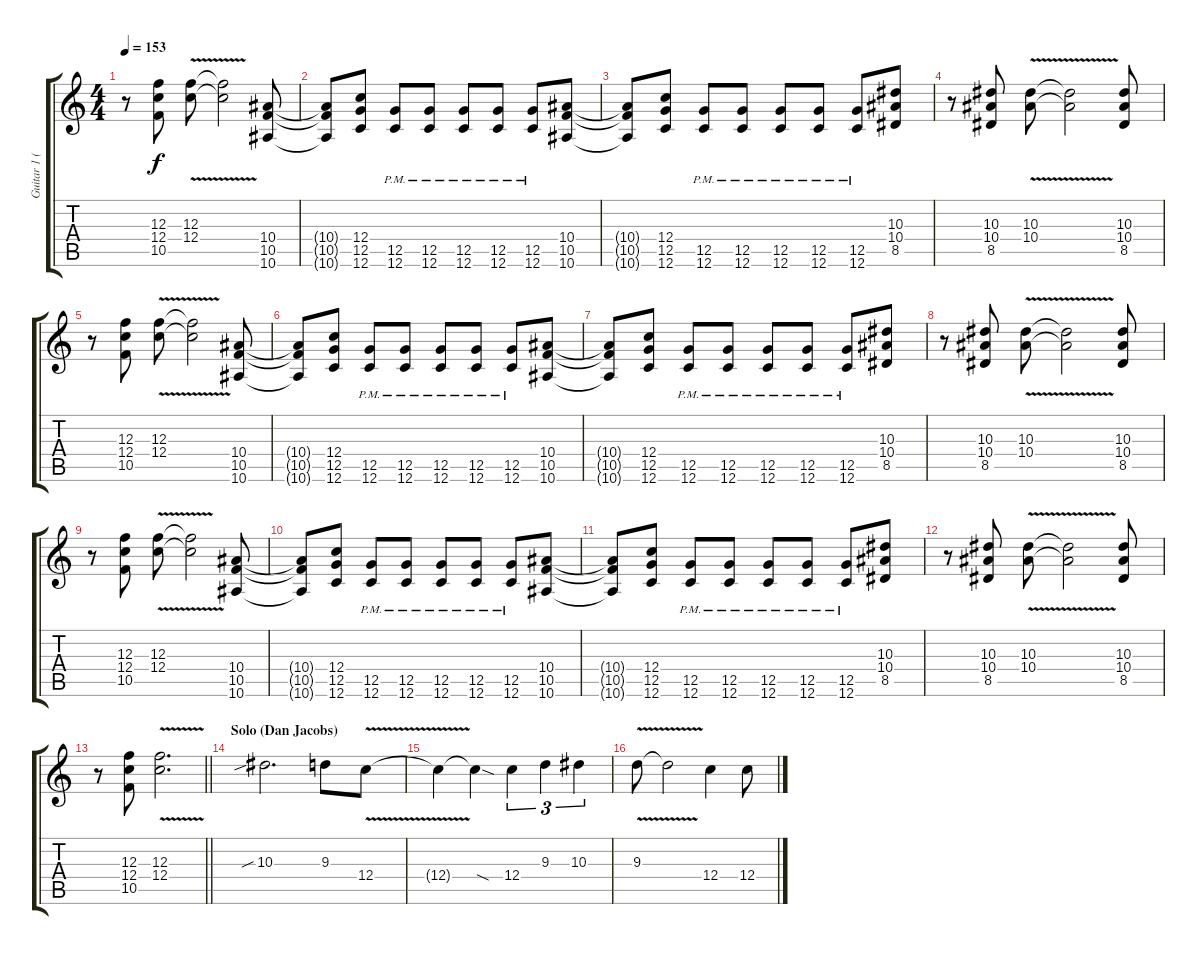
\track ("Guitar 1 (Dan Jacobs)" "Guitar 1 (") {instrument distortionguitar}
\staff {score tabs}
\tuning (D4 A3 F3 C3 G2 C2) {hide}
\ts (4 4)
\tempo 153
\clef g2
\ks c
r.8{dy f} (12.3 12.4 10.5).8 (12.3{v} 12.4{v}).8 (12.3{t} 12.4{t}).2 (10.4 10.5 10.6).8 |
(10.4{t} 10.5{t} 10.6{t}).8 (12.4 12.5 12.6).8 (12.5{pm} 12.6{pm}).8 (12.5{pm} 12.6{pm}).8 (12.5{pm} 12.6{pm}).8 (12.5{pm} 12.6{pm}).8 (12.5{pm} 12.6{pm}).8 (10.4 10.5 10.6).8 |
(10.4{t} 10.5{t} 10.6{t}).8 (12.4 12.5 12.6).8 (12.5{pm} 12.6{pm}).8 (12.5{pm} 12.6{pm}).8 (12.5{pm} 12.6{pm}).8 (12.5{pm} 12.6{pm}).8 (12.5{pm} 12.6{pm}).8 (10.3 10.4 8.5).8 |
r.8 (10.3 10.4 8.5).8 (10.3{v} 10.4{v}).8 (10.3{t} 10.4{t}).2 (10.3 10.4 8.5).8 |
r.8 (12.3 12.4 10.5).8 (12.3{v} 12.4{v}).8 (12.3{t} 12.4{t}).2 (10.4 10.5 10.6).8 |
(10.4{t} 10.5{t} 10.6{t}).8 (12.4 12.5 12.6).8 (12.5{pm} 12.6{pm}).8 (12.5{pm} 12.6{pm}).8 (12.5{pm} 12.6{pm}).8 (12.5{pm} 12.6{pm}).8 (12.5{pm} 12.6{pm}).8 (10.4 10.5 10.6).8 |
(10.4{t} 10.5{t} 10.6{t}).8 (12.4 12.5 12.6).8 (12.5{pm} 12.6{pm}).8 (12.5{pm} 12.6{pm}).8 (12.5{pm} 12.6{pm}).8 (12.5{pm} 12.6{pm}).8 (12.5{pm} 12.6{pm}).8 (10.3 10.4 8.5).8 |
r.8 (10.3 10.4 8.5).8 (10.3{v} 10.4{v}).8 (10.3{t} 10.4{t}).2 (10.3 10.4 8.5).8 |
r.8 (12.3 12.4 10.5).8 (12.3{v} 12.4{v}).8 (12.3{t} 12.4{t}).2 (10.4 10.5 10.6).8 |
(10.4{t} 10.5{t} 10.6{t}).8 (12.4 12.5 12.6).8 (12.5{pm} 12.6{pm}).8 (12.5{pm} 12.6{pm}).8 (12.5{pm} 12.6{pm}).8 (12.5{pm} 12.6{pm}).8 (12.5{pm} 12.6{pm}).8 (10.4 10.5 10.6).8 |
(10.4{t} 10.5{t} 10.6{t}).8 (12.4 12.5 12.6).8 (12.5{pm} 12.6{pm}).8 (12.5{pm} 12.6{pm}).8 (12.5{pm} 12.6{pm}).8 (12.5{pm} 12.6{pm}).8 (12.5{pm} 12.6{pm}).8 (10.3 10.4 8.5).8 |
r.8 (10.3 10.4 8.5).8 (10.3{v} 10.4{v}).8 (10.3{t} 10.4{t}).2 (10.3 10.4 8.5).8 |
\barLineRight lightlight
r.8 (12.3 12.4 10.5).8 (12.3{v} 12.4{v}).2{d} |
\section ("" "Solo (Dan Jacobs)")
10.3{sib}.2{d volume 13} 9.3.8 12.4{v}.8 |
12.4{t}.4 12.4{sod t}.4 12.4.4{tu (3 2)} 9.3.4{tu (3 2)} 10.3.4{tu (3 2)} |
9.3{v}.8 9.3{t}.2 12.4.4 12.4.8
